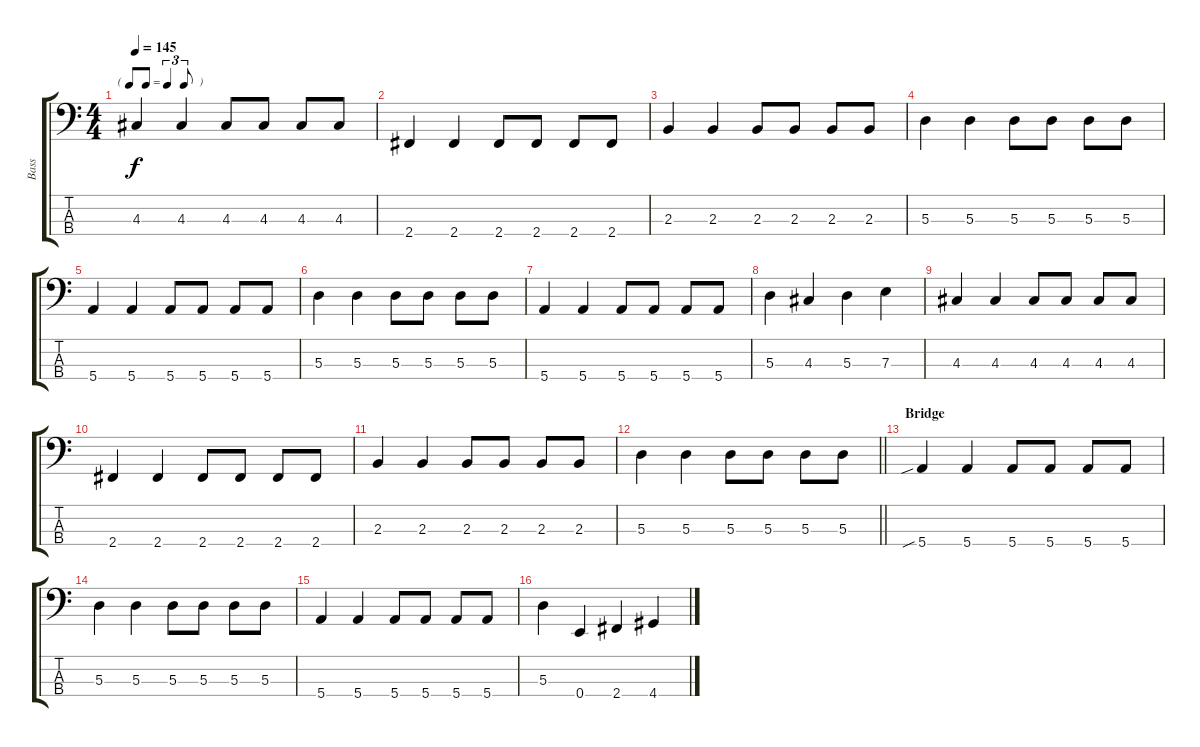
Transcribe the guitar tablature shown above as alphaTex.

\track ("Bass" "Bass") {instrument electricbassfinger}
\staff {score tabs}
\tuning (G2 D2 A1 E1) {hide}
\ts (4 4)
\tf triplet8th
\tempo 145
\clef f4
\ks c
4.3.4{dy f} 4.3.4 4.3.8 4.3.8 4.3.8 4.3.8 |
2.4.4 2.4.4 2.4.8 2.4.8 2.4.8 2.4.8 |
2.3.4 2.3.4 2.3.8 2.3.8 2.3.8 2.3.8 |
5.3.4 5.3.4 5.3.8 5.3.8 5.3.8 5.3.8 |
5.4.4 5.4.4 5.4.8 5.4.8 5.4.8 5.4.8 |
5.3.4 5.3.4 5.3.8 5.3.8 5.3.8 5.3.8 |
5.4.4 5.4.4 5.4.8 5.4.8 5.4.8 5.4.8 |
5.3.4 4.3.4 5.3.4 7.3.4 |
4.3.4 4.3.4 4.3.8 4.3.8 4.3.8 4.3.8 |
2.4.4 2.4.4 2.4.8 2.4.8 2.4.8 2.4.8 |
2.3.4 2.3.4 2.3.8 2.3.8 2.3.8 2.3.8 |
\barLineRight lightlight
5.3.4 5.3.4 5.3.8 5.3.8 5.3.8 5.3.8 |
\section ("" "Bridge")
5.4{sib}.4 5.4.4 5.4.8 5.4.8 5.4.8 5.4.8 |
5.3.4 5.3.4 5.3.8 5.3.8 5.3.8 5.3.8 |
5.4.4 5.4.4 5.4.8 5.4.8 5.4.8 5.4.8 |
5.3.4 0.4.4 2.4.4 4.4.4
